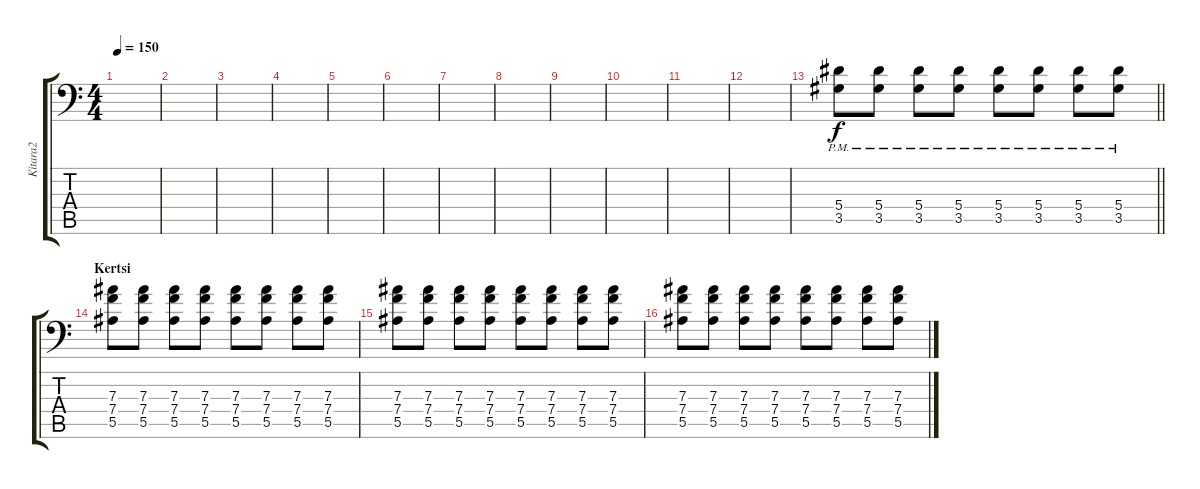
\track ("Kitara2" "Kitara2") {instrument distortionguitar}
\staff {score tabs}
\tuning (C4 G3 Eb3 Bb2 F2 Bb1) {hide}
\ts (4 4)
\tempo 150
\clef f4
\ks c
|
|
|
|
|
|
|
|
|
|
|
|
\barLineRight lightlight
(5.4{pm} 3.5{pm}).8 (5.4{pm} 3.5{pm}).8 (5.4{pm} 3.5{pm}).8 (5.4{pm} 3.5{pm}).8 (5.4{pm} 3.5{pm}).8 (5.4{pm} 3.5{pm}).8 (5.4{pm} 3.5{pm}).8 (5.4{pm} 3.5{pm}).8 |
\section ("" "Kertsi")
(7.3 7.4 5.5).8 (7.3 7.4 5.5).8 (7.3 7.4 5.5).8 (7.3 7.4 5.5).8 (7.3 7.4 5.5).8 (7.3 7.4 5.5).8 (7.3 7.4 5.5).8 (7.3 7.4 5.5).8 |
(7.3 7.4 5.5).8 (7.3 7.4 5.5).8 (7.3 7.4 5.5).8 (7.3 7.4 5.5).8 (7.3 7.4 5.5).8 (7.3 7.4 5.5).8 (7.3 7.4 5.5).8 (7.3 7.4 5.5).8 |
(7.3 7.4 5.5).8 (7.3 7.4 5.5).8 (7.3 7.4 5.5).8 (7.3 7.4 5.5).8 (7.3 7.4 5.5).8 (7.3 7.4 5.5).8 (7.3 7.4 5.5).8 (7.3 7.4 5.5).8
